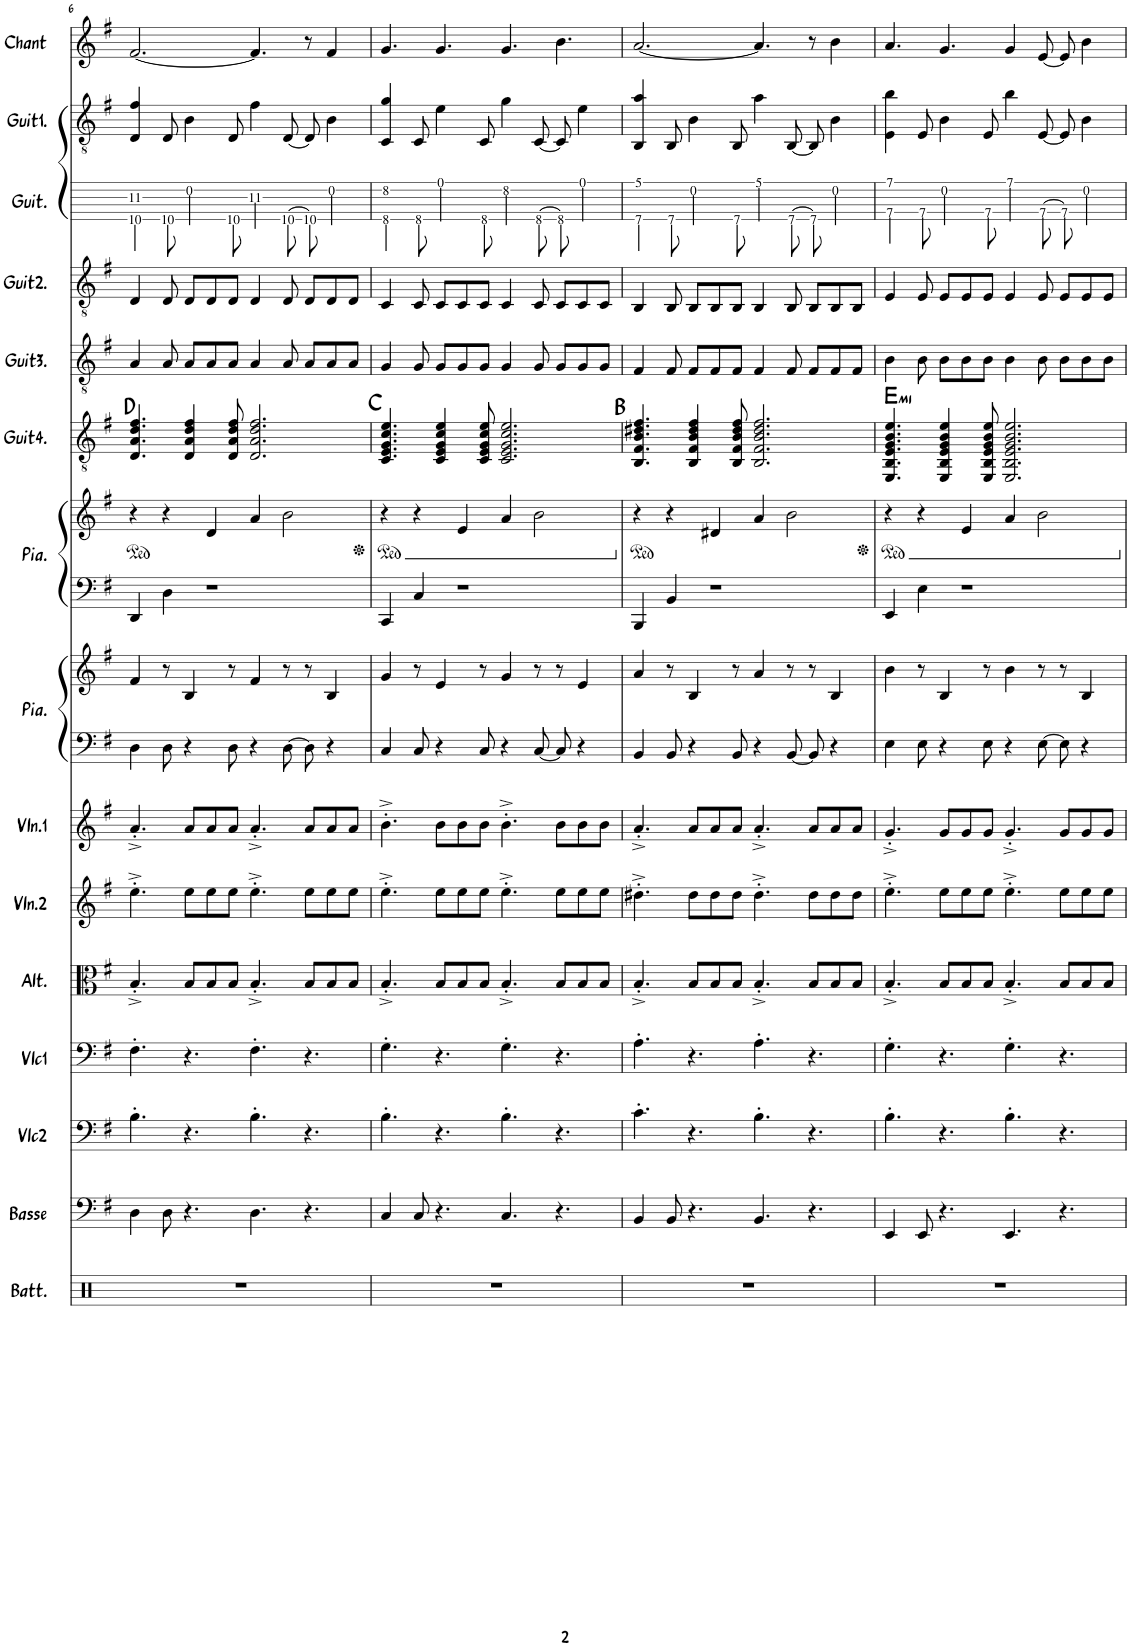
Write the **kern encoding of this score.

**kern	**kern	**kern	**kern	**kern	**kern	**kern	**kern	**kern	**kern	**kern	**kern	**harte	**kern	**kern	**kern	**kern	**kern
*part15	*part14	*part13	*part12	*part11	*part10	*part9	*part8	*part8	*part7	*part7	*part6	*part6	*part5	*part4	*part3	*part2	*part1
*staff17	*staff16	*staff15	*staff14	*staff13	*staff12	*staff11	*staff10	*staff9	*staff8	*staff7	*staff6	*	*staff5	*staff4	*staff3	*staff2	*staff1
*I"Batterie	*I"Basse	*I"Cello2	*I"Cello1	*I"Alto	*I"Violon2	*I"Violon1	*I"Piano2	*	*I"Piano1	*	*I"Guit.4	*	*I"Guit.3	*I"Guit.2	*I"Guitare classique	*I"Guit.1	*I"Chant
*I'Batt.	*I'Basse	*	*	*I'Alt.	*I'Vln.2	*I'Vln.1	*I'Pia.	*	*I'Pia.	*	*I'Guit4.	*	*I'Guit3.	*I'Guit2.	*I'Guit.	*I'Guit1.	*I'Chant
!!LO:PB:g=z
*clefX	*clefF4	*clefF4	*clefF4	*clefC3	*clefG2	*clefG2	*clefF4	*clefG2	*clefF4	*clefG2	*clefGv2	*	*clefGv2	*clefGv2	*	*clefGv2	*clefG2
*	*Trd7c12	*	*	*	*	*	*	*	*	*	*	*	*	*	*	*	*
*k[]	*k[f#]	*k[f#]	*k[f#]	*k[f#]	*k[f#]	*k[f#]	*k[f#]	*k[f#]	*k[f#]	*k[f#]	*k[f#]	*	*k[f#]	*k[f#]	*k[f#]	*k[f#]	*k[f#]
*M12/8	*M12/8	*M12/8	*M12/8	*M12/8	*M12/8	*M12/8	*M12/8	*M12/8	*M12/8	*M12/8	*M12/8	*	*M12/8	*M12/8	*M12/8	*M12/8	*M12/8
*	*	*	*	*	*	*	*	*	*	*ped	*	*	*	*	*	*	*
=6	=6	=6	=6	=6	=6	=6	=6	=6	=6	=6	=6	=6	=6	=6	=6	=6	=6
1.r	4D\	4.B'\	4.F#'\	4.B'^/	4.ee'^\	4.a'^/	4D\	4f#/	4DD/	4r	4.D/ 4.A/ 4.d/ 4.f#/	D:maj	4A/	4D/	4D\ 4f#\	4D/ 4f#/	[2.f#/
.	8D\	.	.	.	.	.	8D\	8r	4D\	4r	.	.	8A/	8D/	8D\	8D/	.
.	4.r	4.r	4.r	8B/L	8ee\L	8a/L	4r	4B/	.	.	4D/ 4A/ 4d/ 4f#/	.	8A/L	8D/L	4B\	4B\	.
.	.	.	.	8B/	8ee\	8a/	.	.	1r	4d/	.	.	8A/	8D/	.	.	.
.	.	.	.	8B/J	8ee\J	8a/J	8D\	8r	.	.	8D/ 8A/ 8d/ 8f#/	.	8A/J	8D/J	8D\	8D/	.
.	4.D\	4.B'\	4.F#'\	4.B'^/	4.ee'^\	4.a'^/	4r	4f#/	.	4a/	2.D/ 2.A/ 2.d/ 2.f#/	.	4A/	4D/	4f#\	4f#\	4.f#/]
.	.	.	.	.	.	.	[8D\	8r	.	2b\	.	.	8A/	8D/	[8D\	[8D/	.
.	4.r	4.r	4.r	8B/L	8ee\L	8a/L	8D\]	8r	.	.	.	.	8A/L	8D/L	8D\]	8D/]	8r
.	.	.	.	8B/	8ee\	8a/	4r	4B/	.	.	.	.	8A/	8D/	4B\	4B\	4f#/
.	.	.	.	8B/J	8ee\J	8a/J	.	.	.	.	.	.	8A/J	8D/J	.	.	.
=7	=7	=7	=7	=7	=7	=7	=7	=7	=7	=7	=7	=7	=7	=7	=7	=7	=7
*	*	*	*	*	*	*	*	*	*	*Xped	*	*	*	*	*	*	*
*	*	*	*	*	*	*	*	*	*	*ped	*	*	*	*	*	*	*
1.r	4C/	4.B'\	4.G'\	4.B'^/	4.ee'^\	4.b'^\	4C/	4g/	4CC/	4r	4.C/ 4.E/ 4.G/ 4.c/ 4.e/	C:maj	4G/	4C/	4C\ 4g\	4C/ 4g/	4.g/
.	8C/	.	.	.	.	.	8C/	8r	4C/	4r	.	.	8G/	8C/	8C\	8C/	.
.	4.r	4.r	4.r	8B/L	8ee\L	8b\L	4r	4e/	.	.	4C/ 4E/ 4G/ 4c/ 4e/	.	8G/L	8C/L	4e\	4e\	4.g/
.	.	.	.	8B/	8ee\	8b\	.	.	1r	4e/	.	.	8G/	8C/	.	.	.
.	.	.	.	8B/J	8ee\J	8b\J	8C/	8r	.	.	8C/ 8E/ 8G/ 8c/ 8e/	.	8G/J	8C/J	8C\	8C/	.
.	4.C/	4.B'\	4.G'\	4.B'^/	4.ee'^\	4.b'^\	4r	4g/	.	4a/	2.C/ 2.E/ 2.G/ 2.c/ 2.e/	.	4G/	4C/	4g\	4g\	4.g/
.	.	.	.	.	.	.	[8C/	8r	.	2b\	.	.	8G/	8C/	[8C\	[8C/	.
.	4.r	4.r	4.r	8B/L	8ee\L	8b\L	8C/]	8r	.	.	.	.	8G/L	8C/L	8C\]	8C/]	4.b\
.	.	.	.	8B/	8ee\	8b\	4r	4e/	.	.	.	.	8G/	8C/	4e\	4e\	.
.	.	.	.	8B/J	8ee\J	8b\J	.	.	.	.	.	.	8G/J	8C/J	.	.	.
=8	=8	=8	=8	=8	=8	=8	=8	=8	=8	=8	=8	=8	=8	=8	=8	=8	=8
*	*	*	*	*	*	*	*	*	*	*Xped	*	*	*	*	*	*	*
*	*	*	*	*	*	*	*	*	*	*ped	*	*	*	*	*	*	*
1.r	4BB/	4.c'\	4.A'\	4.B'^/	4.dd#X'^\	4.a'^/	4BB/	4a/	4BBB/	4r	4.BB/ 4.F#/ 4.B/ 4.d#X/ 4.f#/	B:maj	4F#/	4BB/	4BB\ 4a\	4BB/ 4a/	[2.a/
.	8BB/	.	.	.	.	.	8BB/	8r	4BB/	4r	.	.	8F#/	8BB/	8BB\	8BB/	.
.	4.r	4.r	4.r	8B/L	8dd#\L	8a/L	4r	4B/	.	.	4BB/ 4F#/ 4B/ 4d#/ 4f#/	.	8F#/L	8BB/L	4B\	4B\	.
.	.	.	.	8B/	8dd#\	8a/	.	.	1r	4d#X/	.	.	8F#/	8BB/	.	.	.
.	.	.	.	8B/J	8dd#\J	8a/J	8BB/	8r	.	.	8BB/ 8F#/ 8B/ 8d#/ 8f#/	.	8F#/J	8BB/J	8BB\	8BB/	.
.	4.BB/	4.B'\	4.A'\	4.B'^/	4.dd#'^\	4.a'^/	4r	4a/	.	4a/	2.BB/ 2.F#/ 2.B/ 2.d#/ 2.f#/	.	4F#/	4BB/	4a\	4a\	4.a/]
.	.	.	.	.	.	.	[8BB/	8r	.	2b\	.	.	8F#/	8BB/	[8BB\	[8BB/	.
.	4.r	4.r	4.r	8B/L	8dd#\L	8a/L	8BB/]	8r	.	.	.	.	8F#/L	8BB/L	8BB\]	8BB/]	8r
.	.	.	.	8B/	8dd#\	8a/	4r	4B/	.	.	.	.	8F#/	8BB/	4B\	4B\	4b\
.	.	.	.	8B/J	8dd#\J	8a/J	.	.	.	.	.	.	8F#/J	8BB/J	.	.	.
=9	=9	=9	=9	=9	=9	=9	=9	=9	=9	=9	=9	=9	=9	=9	=9	=9	=9
*	*	*	*	*	*	*	*	*	*	*Xped	*	*	*	*	*	*	*
*	*	*	*	*	*	*	*	*	*	*ped	*	*	*	*	*	*	*
!	!	!	!	!	!	!	!	!	!	!	!	!LO:H:kt=mi	!	!	!	!	!
1.r	4EE/	4.B'\	4.G'\	4.B'^/	4.ee'^\	4.g'^/	4E\	4b\	4EE/	4r	4.EE/ 4.BB/ 4.E/ 4.G/ 4.B/ 4.e/	E:min	4B\	4E/	4E\ 4b\	4E\ 4b\	4.a/
.	8EE/	.	.	.	.	.	8E\	8r	4E\	4r	.	.	8B\	8E/	8E\	8E/	.
.	4.r	4.r	4.r	8B/L	8ee\L	8g/L	4r	4B/	.	.	4EE/ 4BB/ 4E/ 4G/ 4B/ 4e/	.	8B\L	8E/L	4B\	4B\	4.g/
.	.	.	.	8B/	8ee\	8g/	.	.	1r	4e/	.	.	8B\	8E/	.	.	.
.	.	.	.	8B/J	8ee\J	8g/J	8E\	8r	.	.	8EE/ 8BB/ 8E/ 8G/ 8B/ 8e/	.	8B\J	8E/J	8E\	8E/	.
.	4.EE/	4.B'\	4.G'\	4.B'^/	4.ee'^\	4.g'^/	4r	4b\	.	4a/	2.EE/ 2.BB/ 2.E/ 2.G/ 2.B/ 2.e/	.	4B\	4E/	4b\	4b\	4g/
.	.	.	.	.	.	.	[8E\	8r	.	2b\	.	.	8B\	8E/	[8E\	[8E/	[8e/
.	4.r	4.r	4.r	8B/L	8ee\L	8g/L	8E\]	8r	.	.	.	.	8B\L	8E/L	8E\]	8E/]	8e/]
.	.	.	.	8B/	8ee\	8g/	4r	4B/	.	.	.	.	8B\	8E/	4B\	4B\	4b\
.	.	.	.	8B/J	8ee\J	8g/J	.	.	.	.	.	.	8B\J	8E/J	.	.	.
*	*	*	*	*	*	*	*	*	*	*Xped	*	*	*	*	*	*	*
=	=	=	=	=	=	=	=	=	=	=	=	=	=	=	=	=	=
*-	*-	*-	*-	*-	*-	*-	*-	*-	*-	*-	*-	*-	*-	*-	*-	*-	*-
